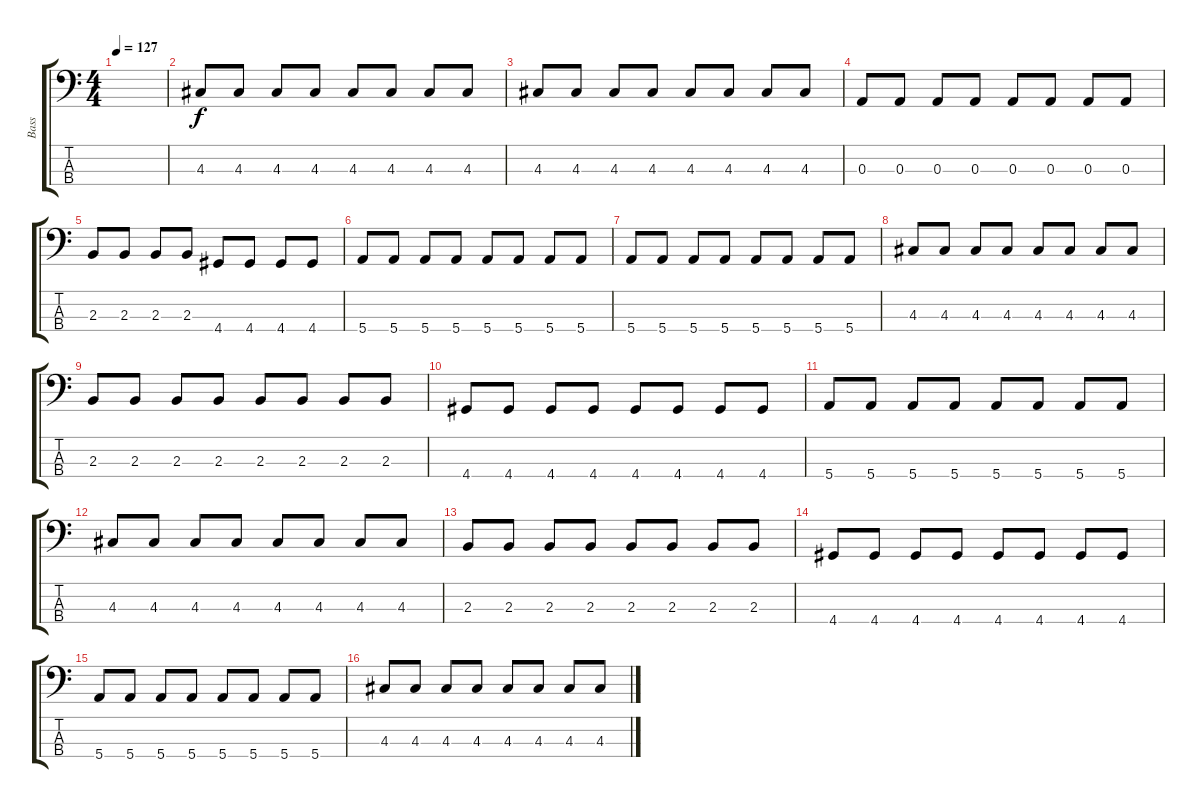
\track ("Bass" "Bass") {instrument electricbasspick}
\staff {score tabs}
\tuning (G2 D2 A1 E1) {hide}
\ts (4 4)
\tempo 127
\clef f4
\ks c
|
4.3.8 4.3.8 4.3.8 4.3.8 4.3.8 4.3.8 4.3.8 4.3.8 |
4.3.8 4.3.8 4.3.8 4.3.8 4.3.8 4.3.8 4.3.8 4.3.8 |
0.3.8 0.3.8 0.3.8 0.3.8 0.3.8 0.3.8 0.3.8 0.3.8 |
2.3.8 2.3.8 2.3.8 2.3.8 4.4.8 4.4.8 4.4.8 4.4.8 |
5.4.8 5.4.8 5.4.8 5.4.8 5.4.8 5.4.8 5.4.8 5.4.8 |
5.4.8 5.4.8 5.4.8 5.4.8 5.4.8 5.4.8 5.4.8 5.4.8 |
4.3.8 4.3.8 4.3.8 4.3.8 4.3.8 4.3.8 4.3.8 4.3.8 |
2.3.8 2.3.8 2.3.8 2.3.8 2.3.8 2.3.8 2.3.8 2.3.8 |
4.4.8 4.4.8 4.4.8 4.4.8 4.4.8 4.4.8 4.4.8 4.4.8 |
5.4.8 5.4.8 5.4.8 5.4.8 5.4.8 5.4.8 5.4.8 5.4.8 |
4.3.8 4.3.8 4.3.8 4.3.8 4.3.8 4.3.8 4.3.8 4.3.8 |
2.3.8 2.3.8 2.3.8 2.3.8 2.3.8 2.3.8 2.3.8 2.3.8 |
4.4.8 4.4.8 4.4.8 4.4.8 4.4.8 4.4.8 4.4.8 4.4.8 |
5.4.8 5.4.8 5.4.8 5.4.8 5.4.8 5.4.8 5.4.8 5.4.8 |
4.3.8 4.3.8 4.3.8 4.3.8 4.3.8 4.3.8 4.3.8 4.3.8
